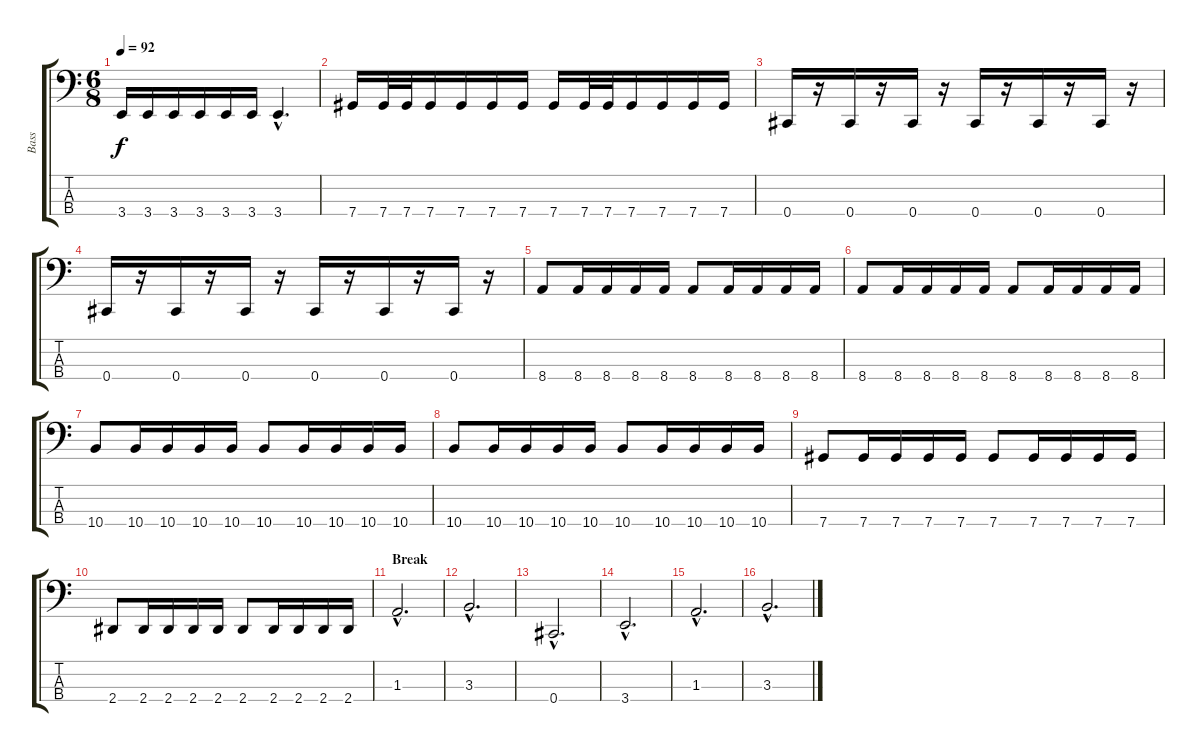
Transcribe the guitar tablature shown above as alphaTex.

\track ("Bass" "Bass") {instrument electricbasspick}
\staff {score tabs}
\tuning (Gb2 Db2 Ab1 Db1) {hide}
\ts (6 8)
\tempo 92
\clef f4
\ks c
3.4.16{dy f} 3.4.16 3.4.16 3.4.16 3.4.16 3.4.16 3.4{hac}.4{d} |
7.4.16 7.4.32 7.4.32 7.4.16 7.4.16 7.4.16 7.4.16 7.4.16 7.4.32 7.4.32 7.4.16 7.4.16 7.4.16 7.4.16 |
0.4.16 r.16 0.4.16 r.16 0.4.16 r.16 0.4.16 r.16 0.4.16 r.16 0.4.16 r.16 |
0.4.16 r.16 0.4.16 r.16 0.4.16 r.16 0.4.16 r.16 0.4.16 r.16 0.4.16 r.16 |
8.4.8 8.4.16 8.4.16 8.4.16 8.4.16 8.4.8 8.4.16 8.4.16 8.4.16 8.4.16 |
8.4.8 8.4.16 8.4.16 8.4.16 8.4.16 8.4.8 8.4.16 8.4.16 8.4.16 8.4.16 |
10.4.8 10.4.16 10.4.16 10.4.16 10.4.16 10.4.8 10.4.16 10.4.16 10.4.16 10.4.16 |
10.4.8 10.4.16 10.4.16 10.4.16 10.4.16 10.4.8 10.4.16 10.4.16 10.4.16 10.4.16 |
7.4.8 7.4.16 7.4.16 7.4.16 7.4.16 7.4.8 7.4.16 7.4.16 7.4.16 7.4.16 |
2.4.8 2.4.16 2.4.16 2.4.16 2.4.16 2.4.8 2.4.16 2.4.16 2.4.16 2.4.16 |
\section ("" "Break")
1.3{hac}.2{d} |
3.3{hac}.2{d} |
0.4{hac}.2{d} |
3.4{hac}.2{d} |
1.3{hac}.2{d} |
3.3{hac}.2{d}
